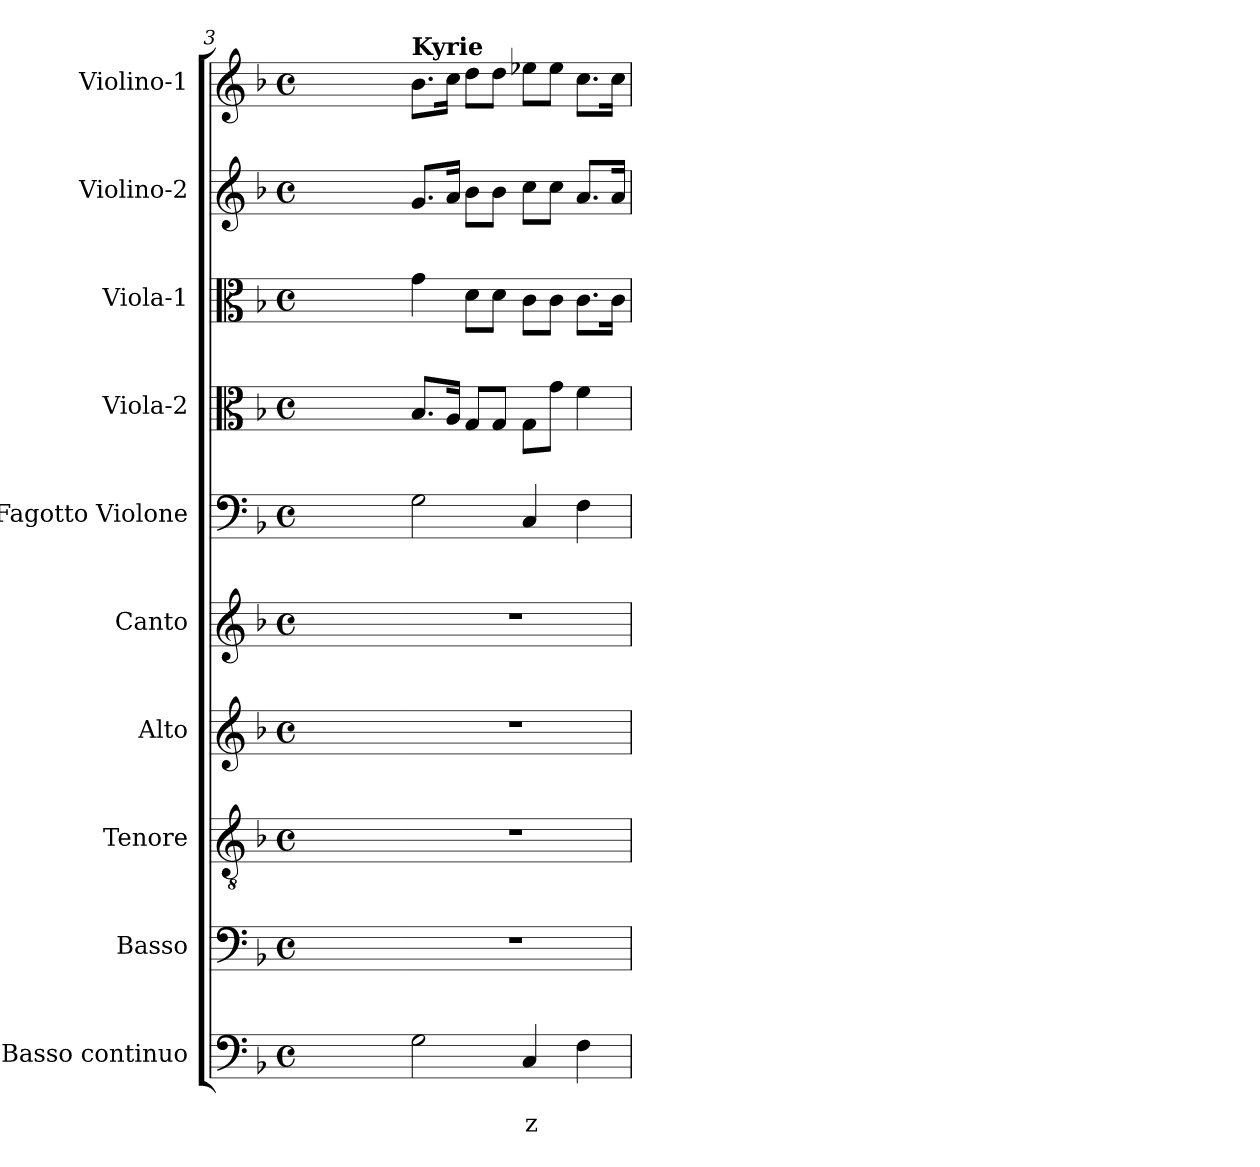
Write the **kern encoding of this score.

**kern	**text	**text	**kern	**kern	**kern	**kern	**kern	**kern	**kern	**kern	**kern
*part10	*part10	*part10	*part9	*part8	*part7	*part6	*part5	*part4	*part3	*part2	*part1
*staff10	*staff10	*staff10	*staff9	*staff8	*staff7	*staff6	*staff5	*staff4	*staff3	*staff2	*staff1
*I"Basso continuo	*	*	*I"Basso	*I"Tenore	*I"Alto	*I"Canto	*I"Fagotto Violone	*I"Viola-2	*I"Viola-1	*I"Violino-2	*I"Violino-1
*clefF4	*	*	*clefF4	*clefGv2	*clefG2	*clefG2	*clefF4	*clefC3	*clefC3	*clefG2	*clefG2
*k[b-]	*	*	*k[b-]	*k[b-]	*k[b-]	*k[b-]	*k[b-]	*k[b-]	*k[b-]	*k[b-]	*k[b-]
*F:	*	*	*F:	*F:	*F:	*F:	*F:	*F:	*F:	*F:	*F:
*M4/4	*	*	*M4/4	*M4/4	*M4/4	*M4/4	*M4/4	*M4/4	*M4/4	*M4/4	*M4/4
*met(c)	*	*	*met(c)	*met(c)	*met(c)	*met(c)	*met(c)	*met(c)	*met(c)	*met(c)	*met(c)
=3	=3	=3	=3	=3	=3	=3	=3	=3	=3	=3	=3
1ryy	.	.	1ryy	1ryy	1ryy	1ryy	1ryy	1ryy	1ryy	1ryy	1ryy
=3X1-	=3X1-	=3X1-	=3X1-	=3X1-	=3X1-	=3X1-	=3X1-	=3X1-	=3X1-	=3X1-	=3X1-
!	!	!	!	!	!	!	!	!	!	!	!LO:TX:a:B:t=Kyrie
2G\	.	.	1r	1r	1r	1r	2G\	8.B-/L	4g\	8.g/L	8.b-\L
.	.	.	.	.	.	.	.	16A/Jk	.	16a/Jk	16cc\Jk
.	.	.	.	.	.	.	.	8G/L	8d\L	8b-\L	8dd\L
.	.	.	.	.	.	.	.	8G/J	8d\J	8b-\J	8dd\J
!	!	!LO:LY:b	!	!	!	!	!	!	!	!	!
4C/	.	z	.	.	.	.	4C/	8G\L	8c\L	8cc\L	8ee-X\L
.	.	.	.	.	.	.	.	8g\J	8c\J	8cc\J	8ee-\J
4F\	.	.	.	.	.	.	4F\	4f\	8.c\L	8.a/L	8.cc\L
.	.	.	.	.	.	.	.	.	16c\Jk	16a/Jk	16cc\Jk
=	=	=	=	=	=	=	=	=	=	=	=
*-	*-	*-	*-	*-	*-	*-	*-	*-	*-	*-	*-
